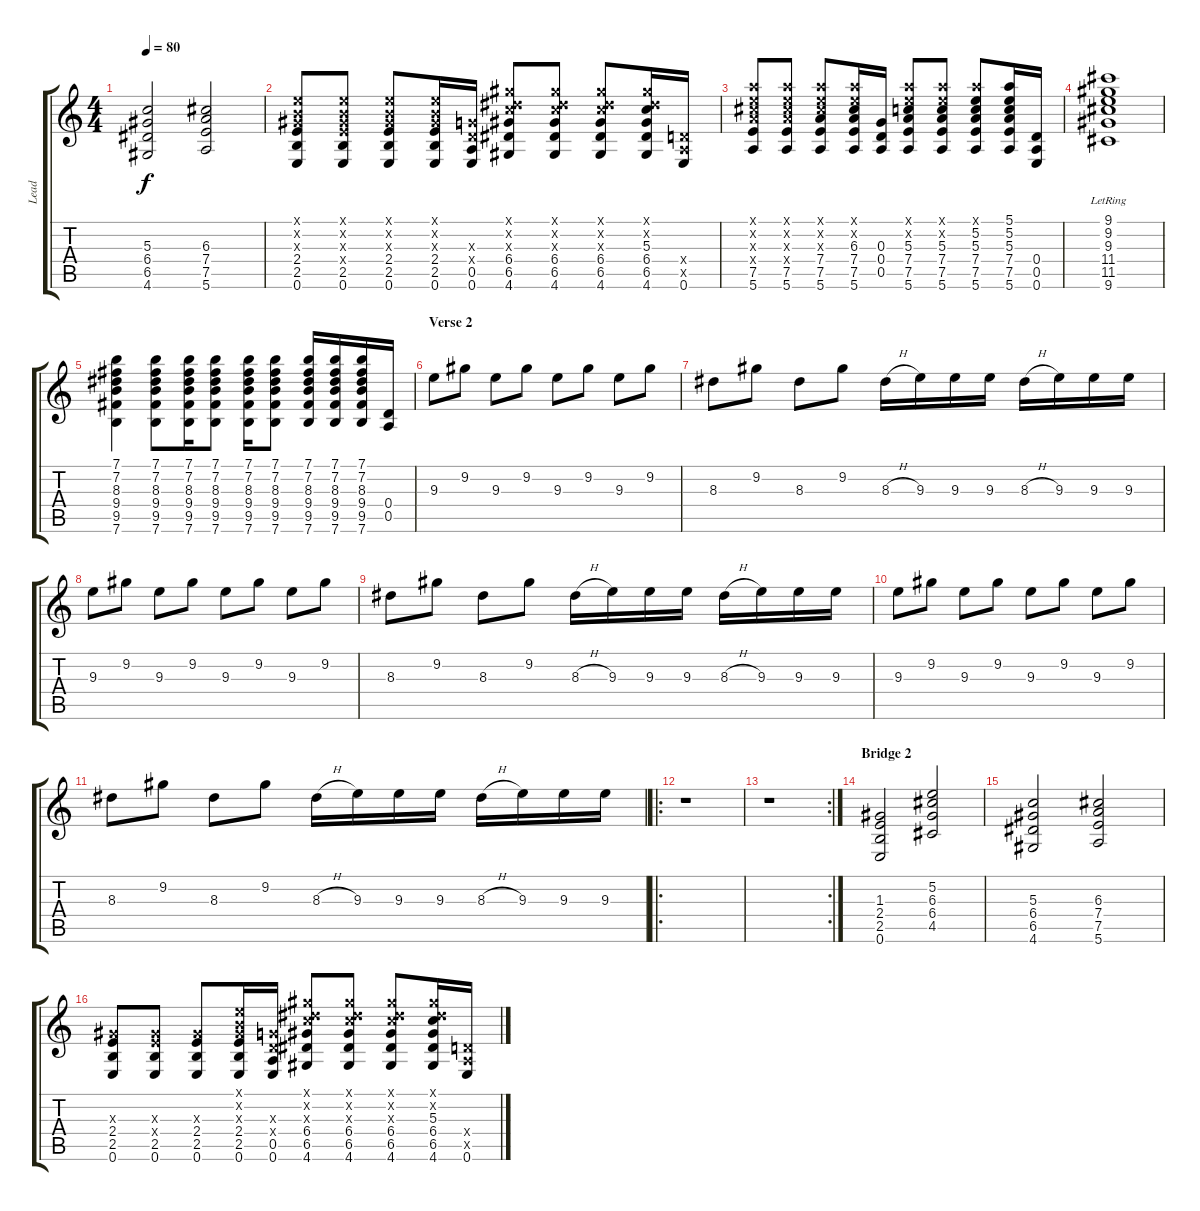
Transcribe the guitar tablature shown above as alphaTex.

\track ("Lead" "Lead") {instrument distortionguitar}
\staff {score tabs}
\tuning (E4 B3 G3 D3 A2 E2) {hide}
\ts (4 4)
\tempo 80
\clef g2
\ks c
(5.3 6.4 6.5 4.6).2{dy f} (6.3 7.4 7.5 5.6).2 |
(0.1{x} 0.2{x} 1.3{x} 2.4 2.5 0.6).8 (0.1{x} 0.2{x} 1.3{x} 2.4{x} 2.5 0.6).8 (0.1{x} 0.2{x} 1.3{x} 2.4 2.5 0.6).8 (0.1{x} 0.2{x} 1.3{x} 2.4 2.5 0.6).16 (0.3{x} 0.4{x} 0.5 0.6).16 (4.1{x} 4.2{x} 5.3{x} 6.4 6.5 4.6).8 (4.1{x} 4.2{x} 5.3{x} 6.4 6.5 4.6).8 (4.1{x} 4.2{x} 5.3{x} 6.4 6.5 4.6).8 (4.1{x} 4.2{x} 5.3 6.4 6.5 4.6).16 (0.4{x} 0.5{x} 0.6).16 |
(5.1{x} 5.2{x} 6.3{x} 7.4{x} 7.5 5.6).8 (5.1{x} 5.2{x} 6.3{x} 7.4{x} 7.5 5.6).8 (5.1{x} 5.2{x} 6.3{x} 7.4 7.5 5.6).8 (5.1{x} 5.2{x} 6.3 7.4 7.5 5.6).16 (0.3 0.4 0.5).16 (5.1{x} 5.2{x} 5.3 7.4 7.5 5.6).8 (5.1{x} 5.2{x} 5.3 7.4 7.5 5.6).8 (5.1{x} 5.2 5.3 7.4 7.5 5.6).8 (5.1 5.2 5.3 7.4 7.5 5.6).16 (0.4 0.5 0.6).16 |
(9.1{lr} 9.2{lr} 9.3{lr} 11.4{lr} 11.5{lr} 9.6{lr}).1 |
(7.1 7.2 8.3 9.4 9.5 7.6).4 (7.1 7.2 8.3 9.4 9.5 7.6).8 (7.1 7.2 8.3 9.4 9.5 7.6).16 (7.1 7.2 8.3 9.4 9.5 7.6).8 (7.1 7.2 8.3 9.4 9.5 7.6).16 (7.1 7.2 8.3 9.4 9.5 7.6).8 (7.1 7.2 8.3 9.4 9.5 7.6).16 (7.1 7.2 8.3 9.4 9.5 7.6).16 (7.1 7.2 8.3 9.4 9.5 7.6).16 (0.4 0.5).16 |
\section ("" "Verse 2")
9.3.8 9.2.8 9.3.8 9.2.8 9.3.8 9.2.8 9.3.8 9.2.8 |
8.3.8 9.2.8 8.3.8 9.2.8 8.3{h}.16 9.3.16 9.3.16 9.3.16 8.3{h}.16 9.3.16 9.3.16 9.3.16 |
9.3.8 9.2.8 9.3.8 9.2.8 9.3.8 9.2.8 9.3.8 9.2.8 |
8.3.8 9.2.8 8.3.8 9.2.8 8.3{h}.16 9.3.16 9.3.16 9.3.16 8.3{h}.16 9.3.16 9.3.16 9.3.16 |
9.3.8 9.2.8 9.3.8 9.2.8 9.3.8 9.2.8 9.3.8 9.2.8 |
8.3.8 9.2.8 8.3.8 9.2.8 8.3{h}.16 9.3.16 9.3.16 9.3.16 8.3{h}.16 9.3.16 9.3.16 9.3.16 |
\ro
r.1 |
\rc 2
r.1 |
\section ("" "Bridge 2")
(1.3 2.4 2.5 0.6).2 (5.2 6.3 6.4 4.5).2 |
(5.3 6.4 6.5 4.6).2 (6.3 7.4 7.5 5.6).2 |
(1.3{x} 2.4 2.5 0.6).8 (1.3{x} 2.4{x} 2.5 0.6).8 (1.3{x} 2.4 2.5 0.6).8 (0.1{x} 0.2{x} 1.3{x} 2.4 2.5 0.6).16 (0.3{x} 0.4{x} 0.5 0.6).16 (4.1{x} 4.2{x} 5.3{x} 6.4 6.5 4.6).8 (4.1{x} 4.2{x} 5.3{x} 6.4 6.5 4.6).8 (4.1{x} 4.2{x} 5.3{x} 6.4 6.5 4.6).8 (4.1{x} 4.2{x} 5.3 6.4 6.5 4.6).16 (0.4{x} 0.5{x} 0.6).16
